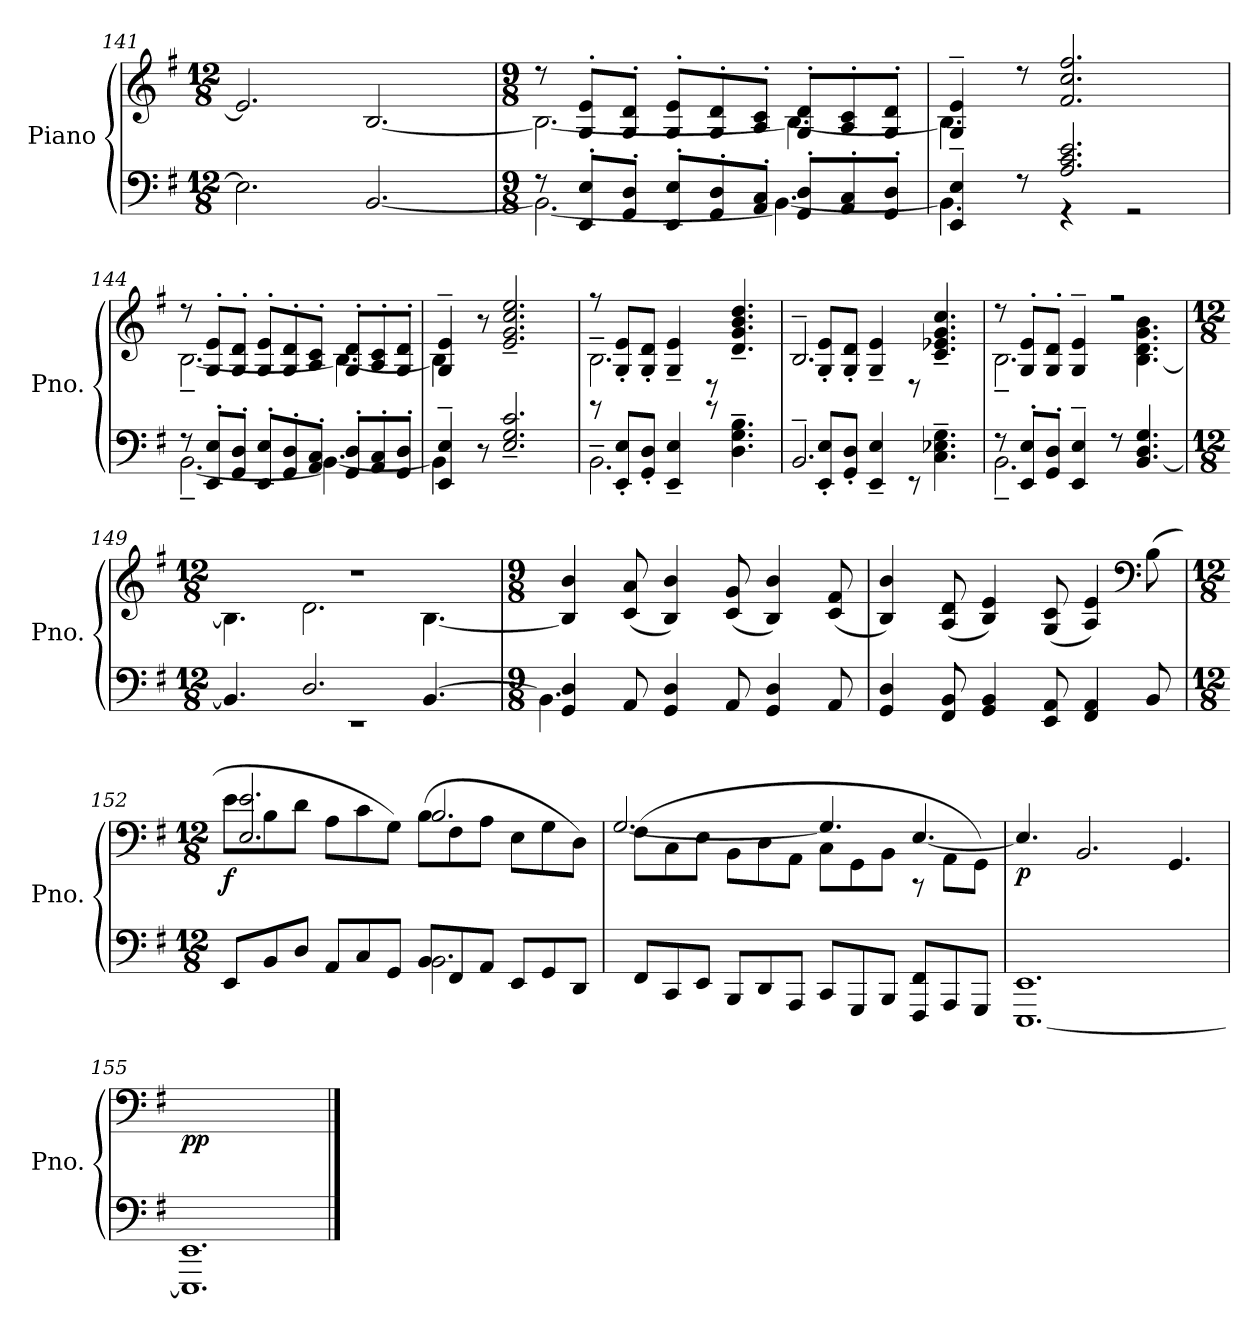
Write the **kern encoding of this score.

**kern	**kern	**dynam
*part1	*part1	*part1
*staff2	*staff1	*staff1/2
*I"Piano	*	*
*I'Pno.	*	*
!!LO:LB:g=z
*clefF4	*clefG2	*
*k[f#]	*k[f#]	*
*M12/8	*M12/8	*
=141	=141	=141
2.E\]	2.e/]	.
[2.BB/	[2.B/	.
=142	=142	=142
*M9/8	*M9/8	*
*^	*^	*
8r	2.BB\_	8r	2.B\_	.
8EE/' 8E/'L	.	8G/' 8e/'L	.	.
8GG/' 8D/'J	.	8G/' 8d/'J	.	.
8EE/' 8E/'L	.	8G/' 8e/'L	.	.
8GG/' 8D/'	.	8G/' 8d/'	.	.
8AA/' 8C/'J	.	8A/' 8c/'J	.	.
8GG/' 8D/'L	4.BB\_	8G/' 8d/'L	4.B\_	.
8AA/' 8C/'	.	8A/' 8c/'	.	.
8GG/' 8D/'J	.	8G/' 8d/'J	.	.
=143	=143	=143	=143	=143
4EE/~ 4E/~	4.BB\]	4G/~ 4e/~	4.B\]	.
8r	.	8r	.	.
2.A/ 2.c/ 2.e/	4r	2.f#/ 2.cc/ 2.ff#/	2.ryy	.
.	2r	.	.	.
=144	=144	=144	=144	=144
8r	[2.BB~\	8r	[2.B~\	.
8EE/' 8E/'L	.	8G/' 8e/'L	.	.
8GG/' 8D/'J	.	8G/' 8d/'J	.	.
8EE/' 8E/'L	.	8G/' 8e/'L	.	.
8GG/' 8D/'	.	8G/' 8d/'	.	.
8AA/' 8C/'J	.	8A/' 8c/'J	.	.
8GG/' 8D/'L	4.BB\_	8G/' 8d/'L	4.B\_	.
8AA/' 8C/'	.	8A/' 8c/'	.	.
8GG/' 8D/'J	.	8G/' 8d/'J	.	.
=145	=145	=145	=145	=145
4EE/~ 4E/~	4BB\]	4G/~ 4e/~	4B\]	.
8r	2..ryy	8r	2..ryy	.
2.E/~ 2.G/~ 2.c/~	.	2.e/~ 2.g/~ 2.cc/~ 2.ee/~	.	.
!!LO:LB:g=z	!!
=146	=146	=146	=146	=146
2.BB~\	8re	2.B~\	8rff	.
.	8EE/' 8E/'L	.	8G/' 8e/'L	.
.	8GG/' 8D/'J	.	8G/' 8d/'J	.
.	4EE/~ 4E/~	.	4G/~ 4e/~	.
.	8re	.	8r	.
4.ryy	4.D\~ 4.G\~ 4.B\~	4.ryy	4.d/~ 4.g/~ 4.b/~ 4.dd/~	.
=147	=147	=147	=147	=147
2.BB~/	8ryy	2.B~/	8ryy	.
.	8EE/' 8E/'L	.	8G/' 8e/'L	.
.	8GG/' 8D/'J	.	8G/' 8d/'J	.
.	4EE/~ 4E/~	.	4G/~ 4e/~	.
.	8r	.	8r	.
4.ryy	4.C\~ 4.E-X\~ 4.G\~	4.ryy	4.c/~ 4.e-X/~ 4.g/~ 4.cc/~	.
=148	=148	=148	=148	=148
8r	2.BB~\	8r	2.B~\	.
8EE/' 8E/'L	.	8G/' 8e/'L	.	.
8GG/' 8D/'J	.	8G/' 8d/'J	.	.
4EE/~ 4E/~	.	4G/~ 4e/~	.	.
8r	.	2r	.	.
[4.BB/ 4.D/ 4.G/	4.ryy	.	[4.B\ 4.d\ 4.g\ 4.b\	.
=149	=149	=149	=149	=149
*M12/8	*	*M12/8	*	*
4.BB/]	1.r	1.r	4.B\]	.
2.D/	.	.	2.d\	.
[4.BB/	.	.	[4.B\	.
*	*	*v	*v	*
=150	=150	=150	=150
*M9/8	*	*M9/8	*
4GG/ 4D/	4.BB\]	4B/] 4b/	.
8AA/	.	(<8c/ 8a/	.
4GG/ 4D/	2.ryy	4B/ 4b/)	.
8AA/	.	(<8c/ 8g/	.
4GG/ 4D/	.	4B/ 4b/)	.
8AA/	.	(<8c/ 8f#/	.
*v	*v	*	*
!!LO:LB:g=z
=151	=151	=151
4GG/ 4D/	4B/ 4b/)	.
8FF#/ 8BB/	(<8A/ 8d/	.
4GG/ 4BB/	4B/ 4e/)	.
8EE/ 8AA/	(<8G/ 8c/	.
4FF#/ 4AA/	4A/ 4e/)	.
*	*clefF4	*
8BB/	(>8B\	.
=152	=152	=152
*M12/8	*M12/8	*
*^	*^	*
!	!	!	!	!LO:DY:b
8EE/L	2.ryy	(<8e\L	2.E/ 2.e/)	f
8BB/	.	8B\	.	.
8D/J	.	8d\J	.	.
8AA/L	.	8A\L	.	.
8C/	.	8c\	.	.
8GG/J	.	8G\J)	.	.
8BB/L	2.BB\	(<8B\L	2.B/	.
8FF#/	.	8F#\	.	.
8AA/J	.	8A\J	.	.
8EE/L	.	8E\L	.	.
8GG/	.	8G\	.	.
8DD/J	.	8D\J)	.	.
*v	*v	*	*	*
!!LO:LB:g=z	!!
=153	=153	=153	=153
8FF#/L	(<8F#\L	[2.G/	.
8CC/	8C\	.	.
8EE/J	8E\J	.	.
8BBB/L	8BB\L	.	.
8DD/	8D\	.	.
8AAA/J	8AA\J	.	.
8CC/L	8C\L	4.G/]	.
8GGG/	8GG\	.	.
8BBB/J	8BB\J	.	.
8FFF#/ 8FF#/L	8rCC	(>[4.E/	.
8AAA/	8AA\L	.	.
8GGG/J	8GG\J)	.	.
*	*v	*v	*
=154	=154	=154
!	!	!LO:DY:b
[1.EEE 1.EE	4.E/]	p
.	2.BB/	.
.	4.GG/	.
=155	=155	=155
*^	*	*
!	!	!	!LO:DY:b
1.EE)	1.EEE]	1.ryy	pp
*v	*v	*	*
==	==	==
*-	*-	*-
